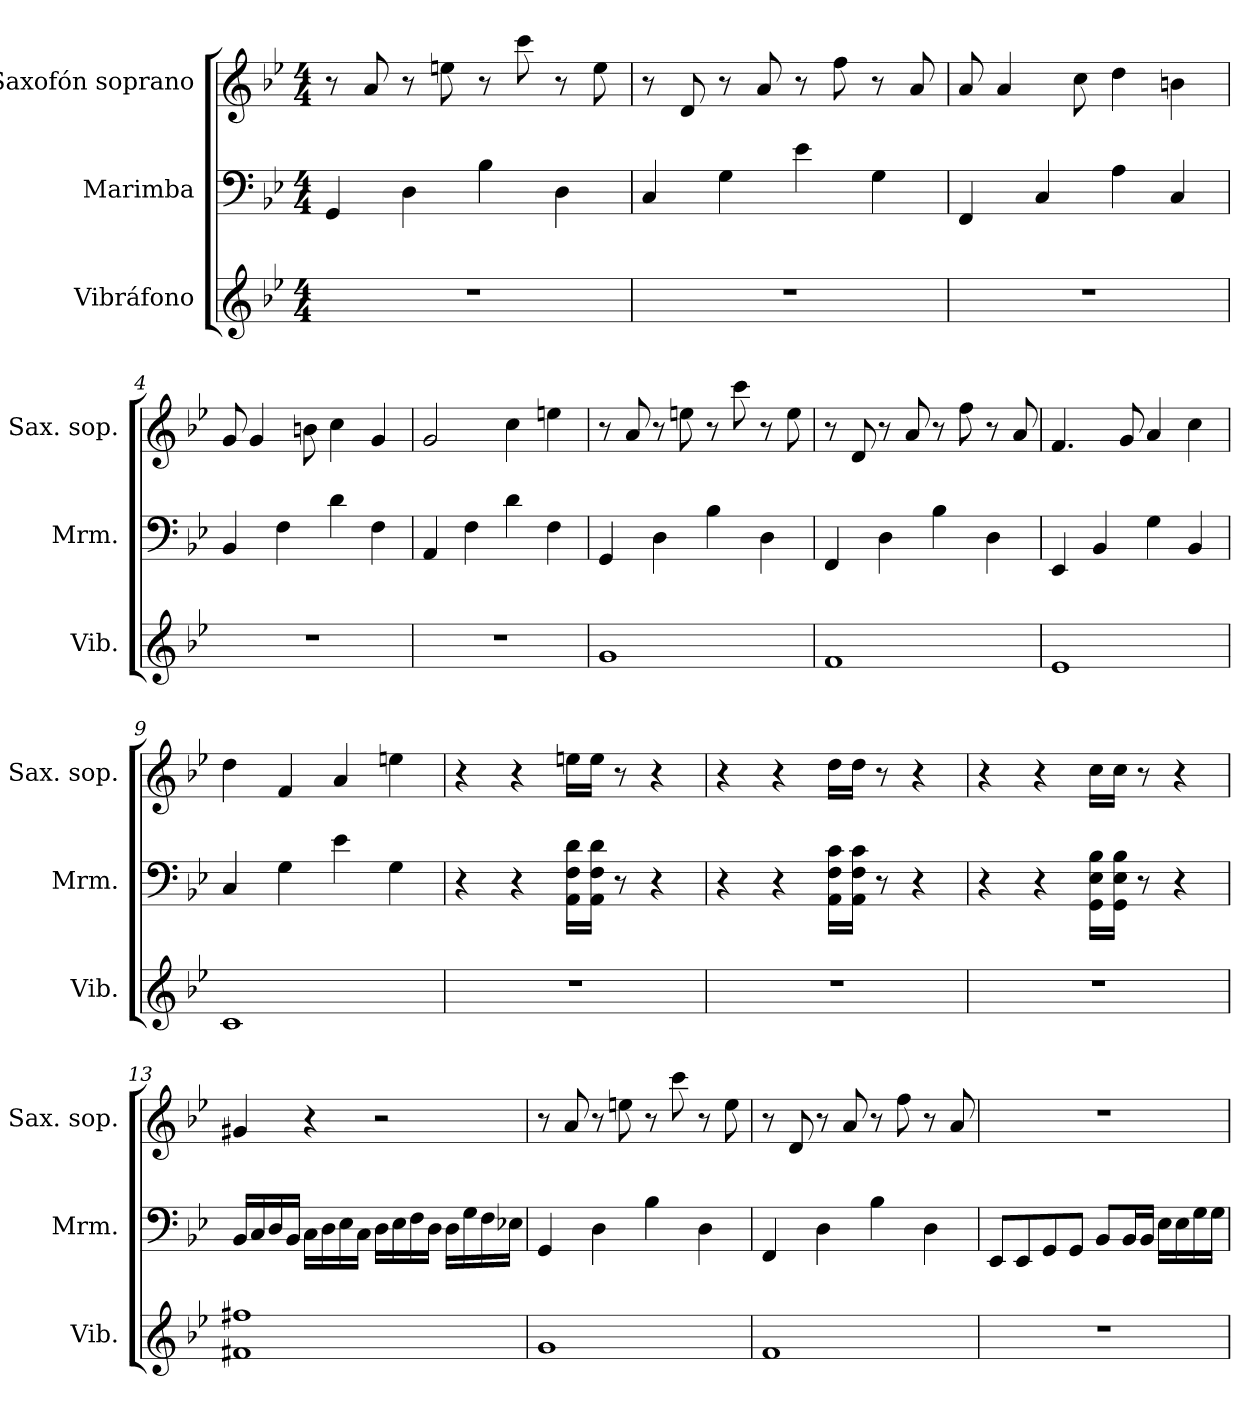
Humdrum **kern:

**kern	**kern	**kern
*part3	*part2	*part1
*staff3	*staff2	*staff1
*I"Vibráfono	*I"Marimba	*I"Saxofón soprano
*I'Vib.	*I'Mrm.	*I'Sax. sop.
*clefG2	*clefF4	*clefG2
*	*	*ITrd1c2
*k[b-e-]	*k[b-e-]	*k[b-e-a-d-]
*M4/4	*M4/4	*M4/4
*MM55	*MM55	*MM55
=1	=1	=1
1r	4GG/	8r
.	.	8g/
.	4D\	8r
.	.	8ddn\
.	4B-\	8r
.	.	8bb-\
.	4D\	8r
.	.	8dd\
=2	=2	=2
1r	4C/	8r
.	.	8c/
.	4G\	8r
.	.	8g/
.	4e-\	8r
.	.	8ee-\
.	4G\	8r
.	.	8g/
=3	=3	=3
1r	4FF/	8g/
.	.	4g/
.	4C/	.
.	.	8b-\
.	4A\	4cc\
.	4C/	4an\
=4	=4	=4
1r	4BB-/	8f/
.	.	4f/
.	4F\	.
.	.	8an\
.	4d\	4b-\
.	4F\	4f/
=5	=5	=5
1r	4AA/	2f/
.	4F\	.
.	4d\	4b-\
.	4F\	4ddn\
!!LO:LB:g=z
=6	=6	=6
1g	4GG/	8r
.	.	8g/
.	4D\	8r
.	.	8ddn\
.	4B-\	8r
.	.	8bb-\
.	4D\	8r
.	.	8dd\
=7	=7	=7
1f	4FF/	8r
.	.	8c/
.	4D\	8r
.	.	8g/
.	4B-\	8r
.	.	8ee-\
.	4D\	8r
.	.	8g/
=8	=8	=8
1e-	4EE-/	4.e-/
.	4BB-/	.
.	.	8f/
.	4G\	4g/
.	4BB-/	4b-\
=9	=9	=9
1c	4C/	4cc\
.	4G\	4e-/
.	4e-\	4g/
.	4G\	4ddn\
=10	=10	=10
1r	4r	4r
.	4r	4r
.	16AA\ 16F\ 16d\LL	16ddn\LL
.	16AA\ 16F\ 16d\JJ	16dd\JJ
.	8r	8r
.	4r	4r
!!LO:LB:g=z
=11	=11	=11
1r	4r	4r
.	4r	4r
.	16AA\ 16F\ 16c\LL	16cc\LL
.	16AA\ 16F\ 16c\JJ	16cc\JJ
.	8r	8r
.	4r	4r
=12	=12	=12
1r	4r	4r
.	4r	4r
.	16GG\ 16E-\ 16B-\LL	16b-\LL
.	16GG\ 16E-\ 16B-\JJ	16b-\JJ
.	8r	8r
.	4r	4r
=13	=13	=13
1f#X 1ff#X	16BB-/LL	4f#X/
.	16C/	.
.	16D/	.
.	16BB-/JJ	.
.	16C\LL	4r
.	16D\	.
.	16E-\	.
.	16C\JJ	.
.	16D\LL	2r
.	16E-\	.
.	16F\	.
.	16D\JJ	.
.	16D\LL	.
.	16G\	.
.	16F\	.
.	16E-X\JJ	.
=14	=14	=14
1g	4GG/	8r
.	.	8g/
.	4D\	8r
.	.	8ddn\
.	4B-\	8r
.	.	8bb-\
.	4D\	8r
.	.	8dd\
!!LO:LB:g=z
=15	=15	=15
1f	4FF/	8r
.	.	8c/
.	4D\	8r
.	.	8g/
.	4B-\	8r
.	.	8ee-\
.	4D\	8r
.	.	8g/
=16	=16	=16
1r	8EE-/L	1r
.	8EE-/	.
.	8GG/	.
.	8GG/J	.
.	8BB-/L	.
.	16BB-/L	.
.	16BB-/JJ	.
.	16E-\LL	.
.	16E-\	.
.	16G\	.
.	16G\JJ	.
=	=	=
*-	*-	*-
